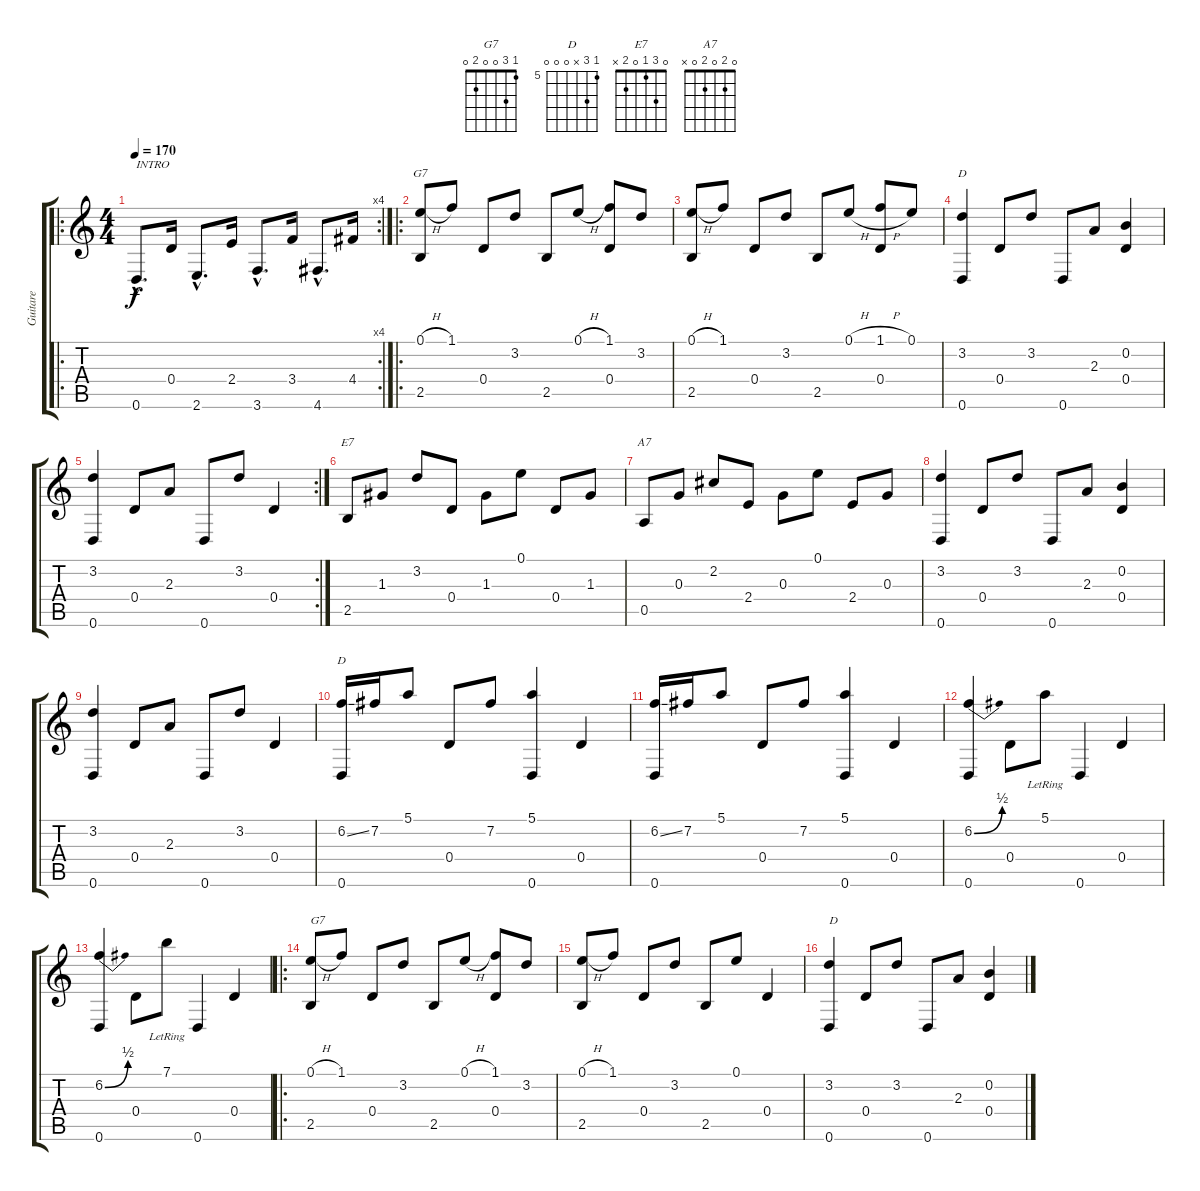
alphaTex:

\track ("Guitare" "Guitare") {instrument acousticguitarsteel}
\staff {score tabs}
\tuning (E4 B3 G3 D3 A2 D2) {hide}
\chord ("G7" 1 3 0 0 2 0)
\chord ("D" x 3 2 0 0 0)
\chord ("E7" 0 3 1 0 2 x)
\chord ("A7" 0 2 0 2 0 x)
\chord ("D" 5 7 x 0 0 0) {firstfret 5}
\ro
\rc 4
\ts (4 4)
\tempo 170
\clef g2
\ks c
0.6{hac}.8{d txt "INTRO" dy f instrument acousticguitarsteel} 0.4.16 2.6{hac}.8{d} 2.4.16 3.6{hac}.8{d} 3.4.16 4.6{hac}.8{d} 4.4.16 |
\ro
(0.1{h} 2.5).8{ch "G7"} 1.1.8 0.4.8 3.2.8 2.5.8 0.1{h}.8 (1.1 0.4).8 3.2.8 |
(0.1{h} 2.5).8 1.1.8 0.4.8 3.2.8 2.5.8 0.1{h}.8 (1.1{h} 0.4).8 0.1.8 |
(3.2 0.6).4{ch "D"} 0.4.8 3.2.8 0.6.8 2.3.8 (0.2 0.4).4 |
\rc 2
(3.2 0.6).4 0.4.8 2.3.8 0.6.8 3.2.8 0.4.4 |
2.5.8{ch "E7"} 1.3.8 3.2.8 0.4.8 1.3.8 0.1.8 0.4.8 1.3.8 |
0.5.8{ch "A7"} 0.3.8 2.2.8 2.4.8 0.3.8 0.1.8 2.4.8 0.3.8 |
(3.2 0.6).4 0.4.8 3.2.8 0.6.8 2.3.8 (0.2 0.4).4 |
(3.2 0.6).4 0.4.8 2.3.8 0.6.8 3.2.8 0.4.4 |
(6.2{ss} 0.6).16{ch "D"} 7.2.16 5.1.8 0.4.8 7.2.8 (5.1 0.6).4 0.4.4 |
(6.2{ss} 0.6).16 7.2.16 5.1.8 0.4.8 7.2.8 (5.1 0.6).4 0.4.4 |
(6.2{be (bend 0 0 60 2)} 0.6).4 0.4.8 5.1{lr}.8 0.6.4 0.4.4 |
(6.2{be (bend 0 0 60 2)} 0.6).4 0.4.8 7.1{lr}.8 0.6.4 0.4.4 |
\ro
(0.1{h} 2.5).8{txt "G7"} 1.1.8 0.4.8 3.2.8 2.5.8 0.1{h}.8 (1.1 0.4).8 3.2.8 |
(0.1{h} 2.5).8 1.1.8 0.4.8 3.2.8 2.5.8 0.1.8 0.4.4 |
(3.2 0.6).4{txt "D"} 0.4.8 3.2.8 0.6.8 2.3.8 (0.2 0.4).4
